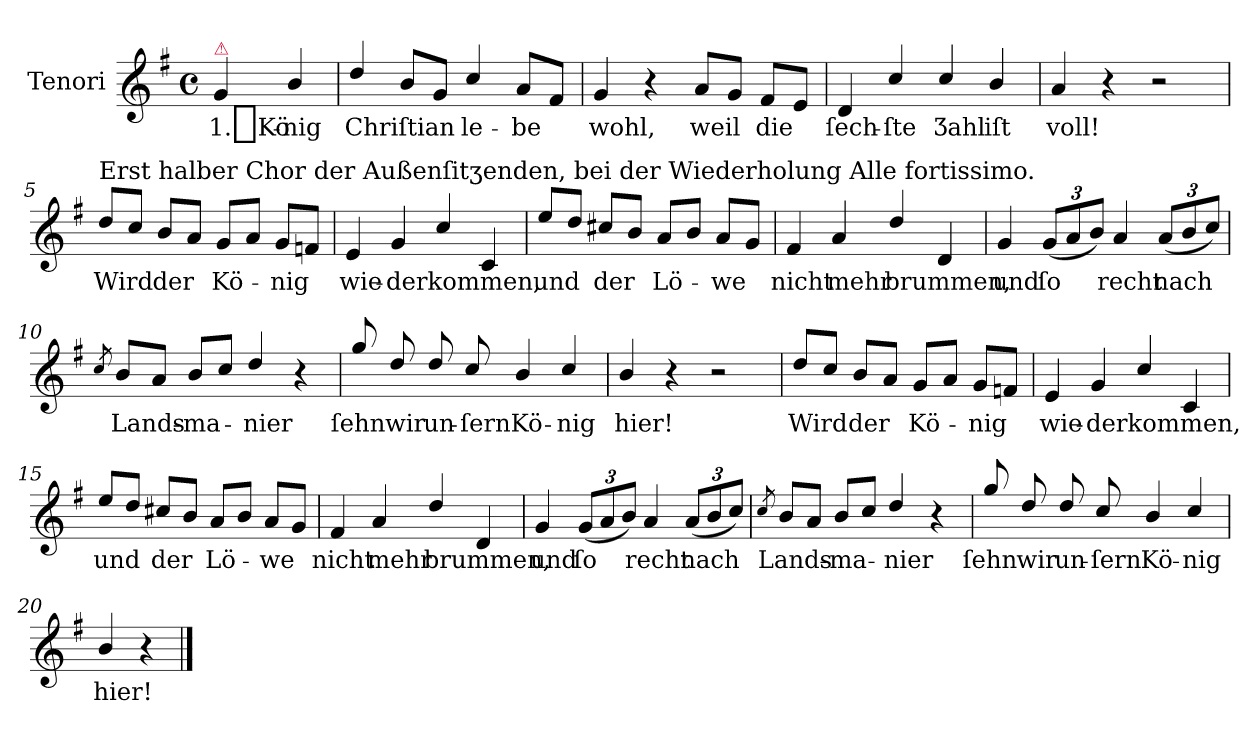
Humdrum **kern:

**kern	**text
*part1	*part1
*staff1	*staff1
*I"Tenori	*
*clefG2	*
*k[f#]	*
*G:	*
*M4/4	*
*met(c)	*
=	=
!LO:TX:a:color=crimson:t=⚠	!
4g	1._Kö-
4b/	-nig
=1	=1
4dd/	Chriſtian
8b/L	.
8gJ	.
4cc/	le-
8aL	-be
8f#J	.
=2	=2
4g	wohl,
4r	.
8aL	weil
8gJ	.
8f#L	die
8eJ	.
=3	=3
4d	ſech-
4cc/	-ſte
4cc/	Ʒahl
4b/	iſt
=4	=4
4a	voll!
4r	.
2r	.
=5	=5
!LO:TX:a:t=Erst halber Chor der Außenſitʒenden, bei der Wiederholung Alle fortissimo.	!
8dd/L	Wird
8ccJ	.
8b/L	der
8aJ	.
8gL	Kö-
8aJ	.
8gL	-nig
8fnJ	.
=6	=6
4e	wie-
4g	-derkommen,
4cc/	.
4c	.
=7	=7
8ee/L	und
8ddJ	.
8cc#X/L	der
8bJ	.
8aL	Lö-
8bJ	.
8aL	-we
8gJ	.
=8	=8
4f#	nicht
4a	mehr
4dd/	brummen,
4d	.
=9	=9
4g	und
(12gL	ſo
12a	.
12bJ)	.
4a	recht
(12a/L	nach
12b	.
12ccJ)	.
=10	=10
8qcc	.
8bL	Lands-
8aJ	.
8b/L	-ma-
8ccJ	.
4dd/	-nier
4r	.
=11	=11
8gg/	ſehn
8dd/	wir
8dd/	un-
8cc/	-ſern
4b/	Kö-
4cc/	-nig
=12	=12
4b/	hier!
4r	.
2r	.
=13	=13
8dd/L	Wird
8ccJ	.
8b/L	der
8aJ	.
8gL	Kö-
8aJ	.
8gL	-nig
8fnJ	.
=14	=14
4e	wie-
4g	-derkommen,
4cc/	.
4c	.
=15	=15
8ee/L	und
8ddJ	.
8cc#X/L	der
8bJ	.
8aL	Lö-
8bJ	.
8aL	-we
8gJ	.
=16	=16
4f#	nicht
4a	mehr
4dd/	brummen,
4d	.
=17	=17
4g	und
(12gL	ſo
12a	.
12bJ)	.
4a	recht
(12a/L	nach
12b	.
12ccJ)	.
=18	=18
8qcc	.
8bL	Lands-
8aJ	.
8b/L	-ma-
8ccJ	.
4dd/	-nier
4r	.
=19	=19
8gg/	ſehn
8dd/	wir
8dd/	un-
8cc/	-ſern
4b/	Kö-
4cc/	-nig
=20	=20
4b/	hier!
4r	.
==	==
*-	*-
